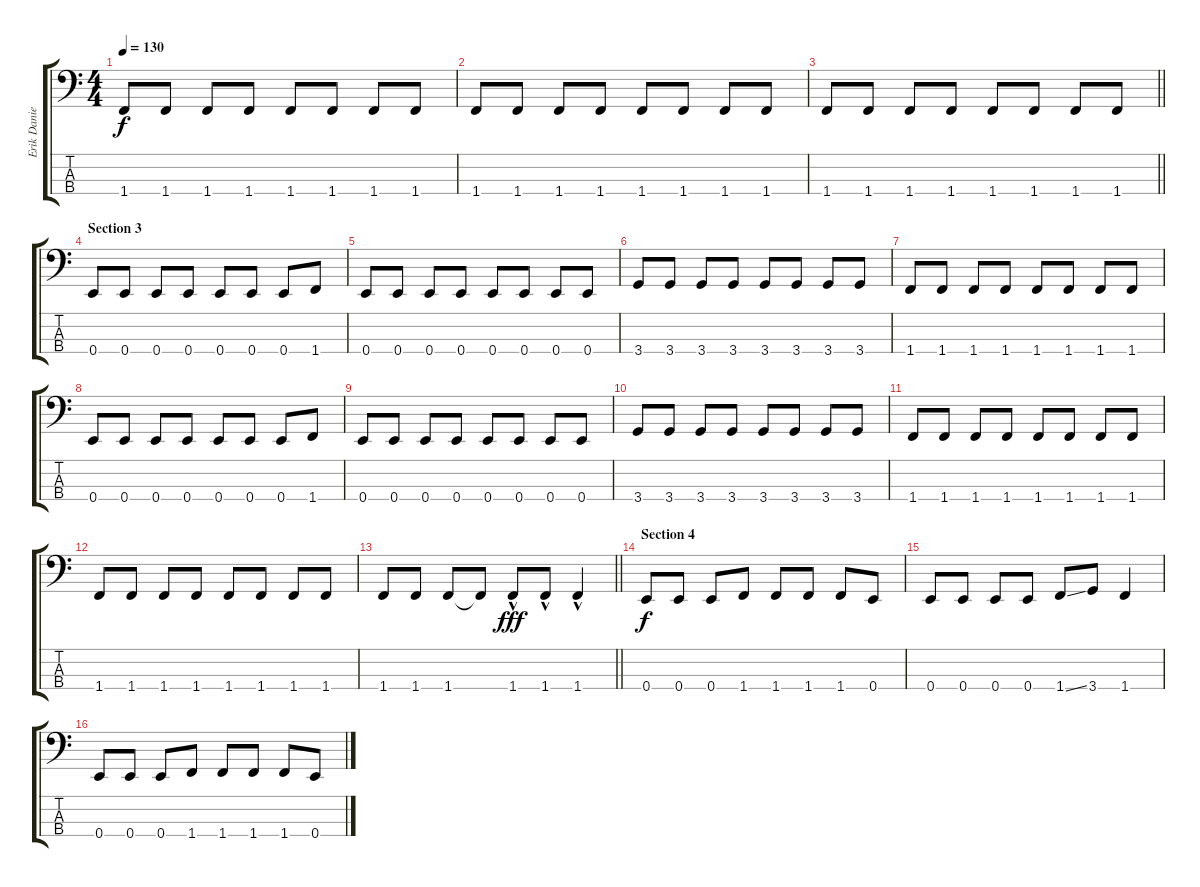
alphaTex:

\track ("Erik Danielsson" "Erik Danie") {instrument electricbasspick}
\staff {score tabs}
\tuning (G2 D2 A1 E1) {hide}
\ts (4 4)
\tempo 130
\clef f4
\ks c
1.4.8{dy f} 1.4.8 1.4.8 1.4.8 1.4.8 1.4.8 1.4.8 1.4.8 |
1.4.8 1.4.8 1.4.8 1.4.8 1.4.8 1.4.8 1.4.8 1.4.8 |
\barLineRight lightlight
1.4.8 1.4.8 1.4.8 1.4.8 1.4.8 1.4.8 1.4.8 1.4.8 |
\section ("" "Section 3")
0.4.8 0.4.8 0.4.8 0.4.8 0.4.8 0.4.8 0.4.8 1.4.8 |
0.4.8 0.4.8 0.4.8 0.4.8 0.4.8 0.4.8 0.4.8 0.4.8 |
3.4.8 3.4.8 3.4.8 3.4.8 3.4.8 3.4.8 3.4.8 3.4.8 |
1.4.8 1.4.8 1.4.8 1.4.8 1.4.8 1.4.8 1.4.8 1.4.8 |
0.4.8 0.4.8 0.4.8 0.4.8 0.4.8 0.4.8 0.4.8 1.4.8 |
0.4.8 0.4.8 0.4.8 0.4.8 0.4.8 0.4.8 0.4.8 0.4.8 |
3.4.8 3.4.8 3.4.8 3.4.8 3.4.8 3.4.8 3.4.8 3.4.8 |
1.4.8 1.4.8 1.4.8 1.4.8 1.4.8 1.4.8 1.4.8 1.4.8 |
1.4.8 1.4.8 1.4.8 1.4.8 1.4.8 1.4.8 1.4.8 1.4.8 |
\barLineRight lightlight
1.4.8 1.4.8 1.4.8 1.4{t}.8 1.4{hac}.8{dy fff} 1.4{hac}.8 1.4{hac}.4 |
\section ("" "Section 4")
0.4.8{dy f} 0.4.8 0.4.8 1.4.8 1.4.8 1.4.8 1.4.8 0.4.8 |
0.4.8 0.4.8 0.4.8 0.4.8 1.4{ss}.8 3.4.8 1.4.4 |
0.4.8 0.4.8 0.4.8 1.4.8 1.4.8 1.4.8 1.4.8 0.4.8
